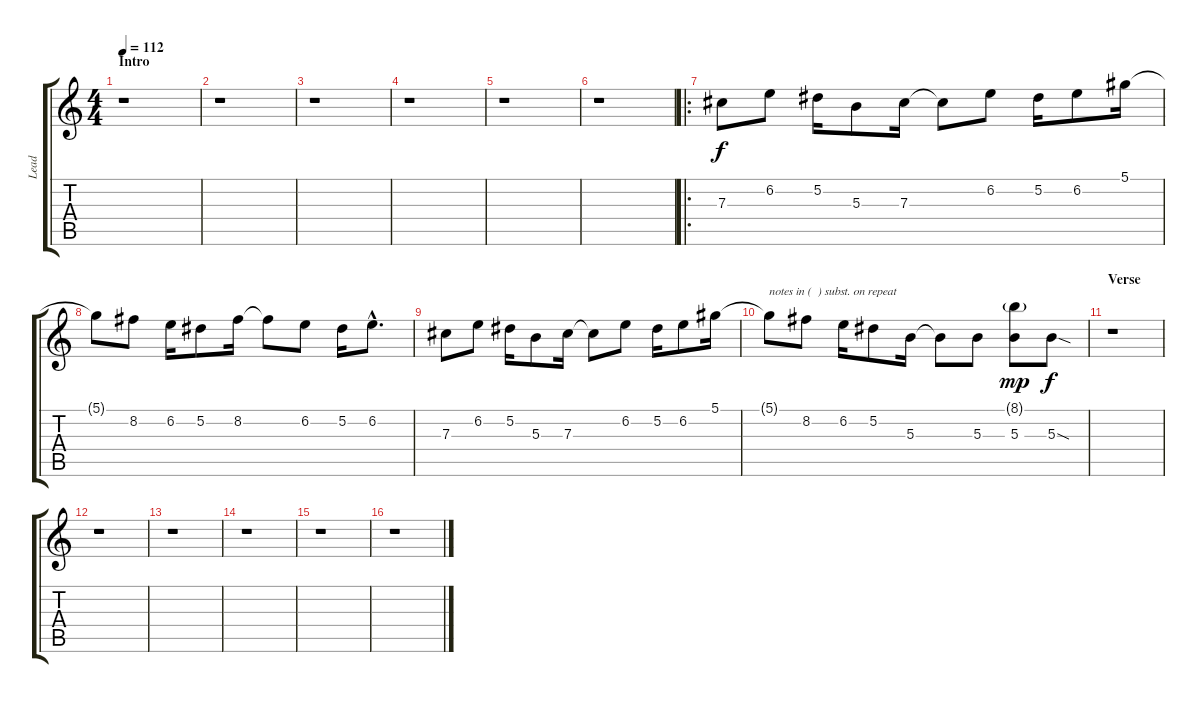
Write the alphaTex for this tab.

\track ("Lead" "Lead") {instrument overdrivenguitar}
\staff {score tabs}
\tuning (Eb4 Bb3 Gb3 Db3 Ab2 Eb2) {hide}
\ts (4 4)
\section ("" "Intro")
\tempo 112
\clef g2
\ks c
r.1{dy f instrument overdrivenguitar} |
r.1 |
r.1 |
r.1 |
r.1 |
r.1 |
\ro
7.3.8 6.2.8 5.2.16 5.3.8 7.3.16 7.3{t}.8 6.2.8 5.2.16 6.2.8 5.1.16 |
5.1{t}.8 8.2.8 6.2.16 5.2.8 8.2.16 8.2{t}.8 6.2.8 5.2.16 6.2{hac}.8{d} |
7.3.8 6.2.8 5.2.16 5.3.8 7.3.16 7.3{t}.8 6.2.8 5.2.16 6.2.8 5.1.16 |
5.1{t}.8{txt "notes in (  ) subst. on repeat"} 8.2.8 6.2.16 5.2.8 5.3.16 5.3{t}.8 5.3.8 (8.1{g} 5.3).8{dy mp} 5.3{sod}.8{dy f} |
\section ("" "Verse")
r.1 |
r.1 |
r.1 |
r.1 |
r.1 |
r.1
